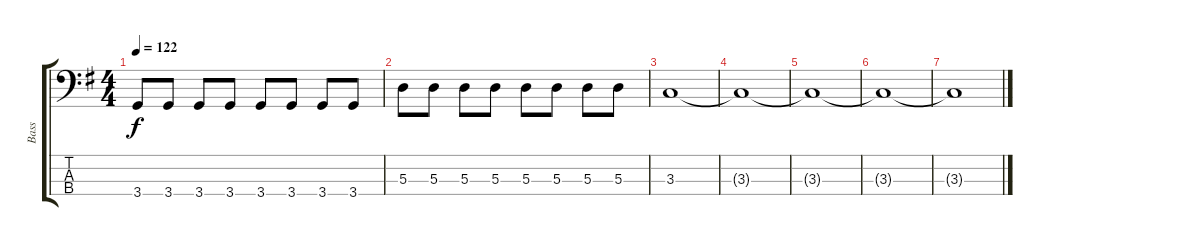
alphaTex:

\track ("Bass" "Bass") {instrument electricbassfinger}
\staff {score tabs}
\tuning (G2 D2 A1 E1) {hide}
\ts (4 4)
\tempo 122
\clef f4
\ks g
3.4.8{dy f} 3.4.8 3.4.8 3.4.8 3.4.8 3.4.8 3.4.8 3.4.8 |
5.3.8 5.3.8 5.3.8 5.3.8 5.3.8 5.3.8 5.3.8 5.3.8 |
3.3.1 |
3.3{t}.1 |
3.3{t}.1 |
3.3{t}.1 |
3.3{t}.1
